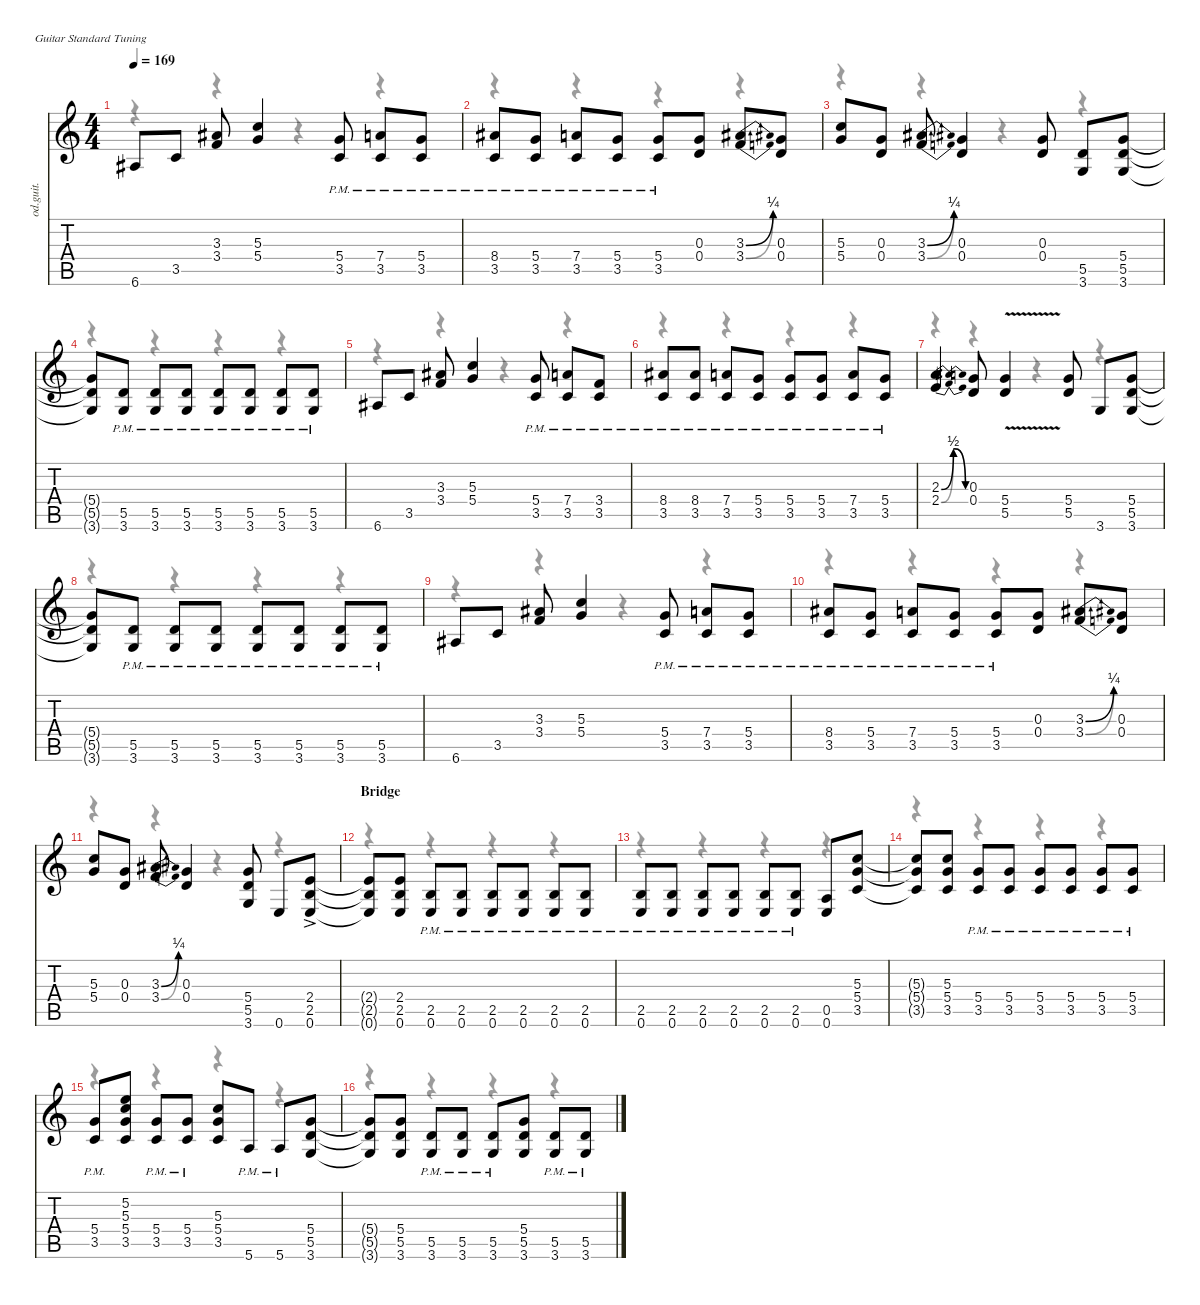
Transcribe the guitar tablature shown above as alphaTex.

\defaultSystemsLayout 4
\hideDynamics
\bracketExtendMode nobrackets
\otherSystemsTrackNameOrientation horizontal
\track ("Rhythm" "od.guit.") {instrument overdrivenguitar}
\staff {score tabs}
\tuning (E4 B3 G3 D3 A2 E2)
\voice
\ts (4 4)
\tempo 169
\clef g2
\ks c
6.6{acc #}.8{dy f beam Up} 3.5.8{beam Up} (3.3{acc #} 3.4).8{beam Up} (5.3 5.4).4{beam Up} (5.4{pm} 3.5{pm}).8{beam Up} (7.4{pm} 3.5{pm}).8{dy ff beam Up} (5.4{pm} 3.5{pm}).8{dy f beam Up} |
(8.4{pm acc #} 3.5{pm}).8{dy ff beam Up} (5.4{pm} 3.5{pm}).8{dy f beam Up} (7.4{pm} 3.5{pm}).8{dy ff beam Up} (5.4{pm} 3.5{pm}).8{dy f beam Up} (5.4{pm} 3.5{pm}).8{dy ff beam Up} (0.3 0.4).8{dy f beam Up} (3.3{be (bend 0 0 60 1) acc #} 3.4{be (bend 0 0 60 1)}).8{beam Up} (0.3 0.4).8{beam Up} |
(5.3 5.4).8{beam Up} (0.3 0.4).8{beam Up} (3.3{be (bend 0 0 60 1) acc #} 3.4{be (bend 0 0 60 1)}).8{beam Up} (0.3 0.4).4{beam Up} (0.3 0.4).8{beam Up} (5.5 3.6).8{beam Up} (5.4 5.5 3.6).8{beam Up} |
(5.4{t} 5.5{t} 3.6{t}).8{beam Up} (5.5{pm} 3.6{pm}).8{beam Up} (5.5{pm} 3.6{pm}).8{beam Up} (5.5{pm} 3.6{pm}).8{beam Up} (5.5{pm} 3.6{pm}).8{beam Up} (5.5{pm} 3.6{pm}).8{beam Up} (5.5{pm} 3.6{pm}).8{beam Up} (5.5{pm} 3.6{pm}).8{beam Up} |
6.6{acc #}.8{beam Up} 3.5.8{beam Up} (3.3{acc #} 3.4).8{beam Up} (5.3 5.4).4{beam Up} (5.4{pm} 3.5{pm}).8{beam Up} (7.4{pm} 3.5{pm}).8{dy ff beam Up} (3.4{pm} 3.5{pm}).8{dy f beam Up} |
(8.4{pm acc #} 3.5{pm}).8{dy ff beam Up} (8.4{pm acc #} 3.5{pm}).8{beam Up} (7.4{pm} 3.5{pm}).8{beam Up} (5.4{pm} 3.5{pm}).8{dy f beam Up} (5.4{pm} 3.5{pm}).8{dy ff beam Up} (5.4{pm} 3.5{pm}).8{dy f beam Up} (7.4{pm} 3.5{pm}).8{dy ff beam Up} (5.4{pm} 3.5{pm}).8{dy f beam Up} |
(2.3{be (bendrelease 0 0 15 2 30 2 45 0)} 2.4{be (bendrelease 0 0 15 2 30 2 45 0)}).4{beam Up} (0.3 0.4).8{beam Up} (5.4{v} 5.5{v}).4{beam Up} (5.4 5.5).8{beam Up} 3.6.8{beam Up} (5.4 5.5 3.6).8{beam Up} |
(5.4{t} 5.5{t} 3.6{t}).8{beam Up} (5.5{pm} 3.6{pm}).8{beam Up} (5.5{pm} 3.6{pm}).8{beam Up} (5.5{pm} 3.6{pm}).8{beam Up} (5.5{pm} 3.6{pm}).8{beam Up} (5.5{pm} 3.6{pm}).8{beam Up} (5.5{pm} 3.6{pm}).8{beam Up} (5.5{pm} 3.6{pm}).8{beam Up} |
6.6{acc #}.8{beam Up} 3.5.8{beam Up} (3.3{acc #} 3.4).8{beam Up} (5.3 5.4).4{beam Up} (5.4{pm} 3.5{pm}).8{beam Up} (7.4{pm} 3.5{pm}).8{dy ff beam Up} (5.4{pm} 3.5{pm}).8{dy f beam Up} |
(8.4{pm acc #} 3.5{pm}).8{dy ff beam Up} (5.4{pm} 3.5{pm}).8{dy f beam Up} (7.4{pm} 3.5{pm}).8{dy ff beam Up} (5.4{pm} 3.5{pm}).8{dy f beam Up} (5.4{pm} 3.5{pm}).8{dy ff beam Up} (0.3 0.4).8{dy f beam Up} (3.3{be (bend 0 0 60 1) acc #} 3.4{be (bend 0 0 60 1)}).8{beam Up} (0.3 0.4).8{beam Up} |
(5.3 5.4).8{beam Up} (0.3 0.4).8{beam Up} (3.3{be (bend 0 0 60 1) acc #} 3.4{be (bend 0 0 60 1)}).8{beam Up} (0.3 0.4).4{beam Up} (5.4 5.5 3.6).8{beam Up} 0.6.8{beam Up} (2.4{ac} 2.5 0.6{ac}).8{dy ff beam Up} |
\section ("" "Bridge")
(2.4{t} 2.5{t} 0.6{t}).8{dy f beam Up} (2.4 2.5 0.6).8{dy ff beam Up} (2.5{pm} 0.6{pm}).8{dy f beam Up} (2.5{pm} 0.6{pm}).8{beam Up} (2.5{pm} 0.6{pm}).8{beam Up} (2.5{pm} 0.6{pm}).8{beam Up} (2.5{pm} 0.6{pm}).8{beam Up} (2.5{pm} 0.6{pm}).8{beam Up} |
(2.5{pm} 0.6{pm}).8{beam Up} (2.5{pm} 0.6{pm}).8{beam Up} (2.5{pm} 0.6{pm}).8{beam Up} (2.5{pm} 0.6{pm}).8{beam Up} (2.5{pm} 0.6{pm}).8{beam Up} (2.5{pm} 0.6{pm}).8{beam Up} (0.5 0.6).8{beam Up} (5.3 5.4 3.5).8{beam Up} |
(5.3{t} 5.4{t} 3.5{t}).8{beam Up} (5.3 5.4 3.5).8{beam Up} (5.4{pm} 3.5{pm}).8{beam Up} (5.4{pm} 3.5{pm}).8{beam Up} (5.4{pm} 3.5{pm}).8{beam Up} (5.4{pm} 3.5{pm}).8{beam Up} (5.4{pm} 3.5{pm}).8{beam Up} (5.4{pm} 3.5{pm}).8{beam Up} |
(5.4{pm} 3.5{pm}).8{beam Up} (5.2 5.3 5.4 3.5).8{beam Up} (5.4{pm} 3.5{pm}).8{beam Up} (5.4{pm} 3.5{pm}).8{beam Up} (5.3 5.4 3.5).8{beam Up} 5.6{pm}.8{beam Up} 5.6{pm}.8{beam Up} (5.4 5.5 3.6).8{beam Up} |
(5.4{t} 5.5{t} 3.6{t}).8{beam Up} (5.4 5.5 3.6).8{beam Up} (5.5{pm} 3.6{pm}).8{beam Up} (5.5{pm} 3.6{pm}).8{beam Up} (5.5{pm} 3.6{pm}).8{beam Up} (5.4 5.5 3.6).8{beam Up} (5.5{pm} 3.6{pm}).8{beam Up} (5.5{pm} 3.6{pm}).8{beam Up}
\voice
\clef g2
\ottava regular
\simile none
\ks c
r.4{dy mf beam Down} r.4{beam Down} r.4{beam Down} r.4{beam Down} |
r.4{beam Down} r.4{beam Down} r.4{beam Down} r.4{beam Down} |
r.4{beam Down} r.4{beam Down} r.4{beam Down} r.4{beam Down} |
r.4{beam Down} r.4{beam Down} r.4{beam Down} r.4{beam Down} |
r.4{beam Down} r.4{beam Down} r.4{beam Down} r.4{beam Down} |
r.4{beam Down} r.4{beam Down} r.4{beam Down} r.4{beam Down} |
r.4{beam Down} r.4{beam Down} r.4{beam Down} r.4{beam Down} |
r.4{beam Down} r.4{beam Down} r.4{beam Down} r.4{beam Down} |
r.4{beam Down} r.4{beam Down} r.4{beam Down} r.4{beam Down} |
r.4{beam Down} r.4{beam Down} r.4{beam Down} r.4{beam Down} |
r.4{beam Down} r.4{beam Down} r.4{beam Down} r.4{beam Down} |
r.4{beam Down} r.4{beam Down} r.4{beam Down} r.4{beam Down} |
r.4{beam Down} r.4{beam Down} r.4{beam Down} r.4{beam Down} |
r.4{beam Down} r.4{beam Down} r.4{beam Down} r.4{beam Down} |
r.4{beam Down} r.4{beam Down} r.4{beam Down} r.4{beam Down} |
r.4{beam Down} r.4{beam Down} r.4{beam Down} r.4{beam Down}
